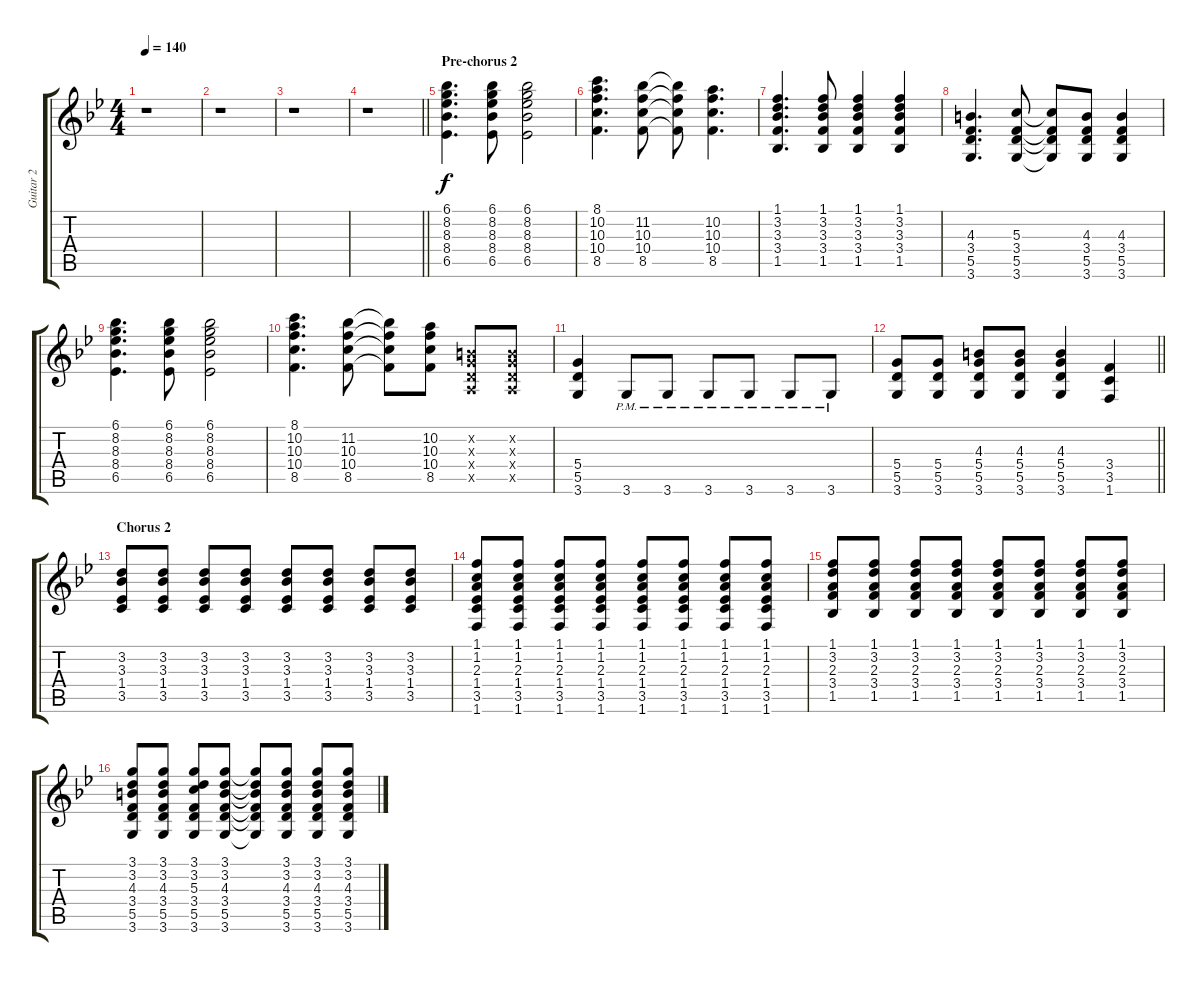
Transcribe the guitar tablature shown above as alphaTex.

\track ("Guitar 2" "Guitar 2") {instrument overdrivenguitar}
\staff {score tabs}
\tuning (E4 B3 G3 D3 A2 E2) {hide}
\ts (4 4)
\tempo 140
\clef g2
\ks bb
r.1{dy f} |
r.1 |
r.1 |
\barLineRight lightlight
r.1 |
\section ("" "Pre-chorus 2")
(6.1 8.2 8.3 8.4 6.5).4{d} (6.1 8.2 8.3 8.4 6.5).8 (6.1 8.2 8.3 8.4 6.5).2 |
(8.1 10.2 10.3 10.4 8.5).4{d} (11.2 10.3 10.4 8.5).8 (11.2{t} 10.3{t} 10.4{t} 8.5{t}).8 (10.2 10.3 10.4 8.5).4{d} |
(1.1 3.2 3.3 3.4 1.5).4{d} (1.1 3.2 3.3 3.4 1.5).8 (1.1 3.2 3.3 3.4 1.5).4 (1.1 3.2 3.3 3.4 1.5).4 |
(4.3 3.4 5.5 3.6).4{d} (5.3 3.4 5.5 3.6).8 (5.3{t} 3.4{t} 5.5{t} 3.6{t}).8 (4.3 3.4 5.5 3.6).8 (4.3 3.4 5.5 3.6).4 |
(6.1 8.2 8.3 8.4 6.5).4{d} (6.1 8.2 8.3 8.4 6.5).8 (6.1 8.2 8.3 8.4 6.5).2 |
(8.1 10.2 10.3 10.4 8.5).4{d} (11.2 10.3 10.4 8.5).8 (11.2{t} 10.3{t} 10.4{t} 8.5{t}).8 (10.2 10.3 10.4 8.5).8 (0.2{x} 0.3{x} 0.4{x} 0.5{x}).8 (0.2{x} 0.3{x} 0.4{x} 0.5{x}).8 |
(5.4 5.5 3.6).4 3.6{pm}.8 3.6{pm}.8 3.6{pm}.8 3.6{pm}.8 3.6{pm}.8 3.6{pm}.8 |
\barLineRight lightlight
(5.4 5.5 3.6).8 (5.4 5.5 3.6).8 (4.3 5.4 5.5 3.6).8 (4.3 5.4 5.5 3.6).8 (4.3 5.4 5.5 3.6).4 (3.4 3.5 1.6).4 |
\section ("" "Chorus 2")
(3.2 3.3 1.4 3.5).8 (3.2 3.3 1.4 3.5).8 (3.2 3.3 1.4 3.5).8 (3.2 3.3 1.4 3.5).8 (3.2 3.3 1.4 3.5).8 (3.2 3.3 1.4 3.5).8 (3.2 3.3 1.4 3.5).8 (3.2 3.3 1.4 3.5).8 |
(1.1 1.2 2.3 1.4 3.5 1.6).8 (1.1 1.2 2.3 1.4 3.5 1.6).8 (1.1 1.2 2.3 1.4 3.5 1.6).8 (1.1 1.2 2.3 1.4 3.5 1.6).8 (1.1 1.2 2.3 1.4 3.5 1.6).8 (1.1 1.2 2.3 1.4 3.5 1.6).8 (1.1 1.2 2.3 1.4 3.5 1.6).8 (1.1 1.2 2.3 1.4 3.5 1.6).8 |
(1.1 3.2 2.3 3.4 1.5).8 (1.1 3.2 2.3 3.4 1.5).8 (1.1 3.2 2.3 3.4 1.5).8 (1.1 3.2 2.3 3.4 1.5).8 (1.1 3.2 2.3 3.4 1.5).8 (1.1 3.2 2.3 3.4 1.5).8 (1.1 3.2 2.3 3.4 1.5).8 (1.1 3.2 2.3 3.4 1.5).8 |
(3.1 3.2 4.3 3.4 5.5 3.6).8 (3.1 3.2 4.3 3.4 5.5 3.6).8 (3.1 3.2 5.3 3.4 5.5 3.6).8 (3.1 3.2 4.3 3.4 5.5 3.6).8 (3.1{t} 3.2{t} 4.3{t} 3.4{t} 5.5{t} 3.6{t}).8 (3.1 3.2 4.3 3.4 5.5 3.6).8 (3.1 3.2 4.3 3.4 5.5 3.6).8 (3.1 3.2 4.3 3.4 5.5 3.6).8
